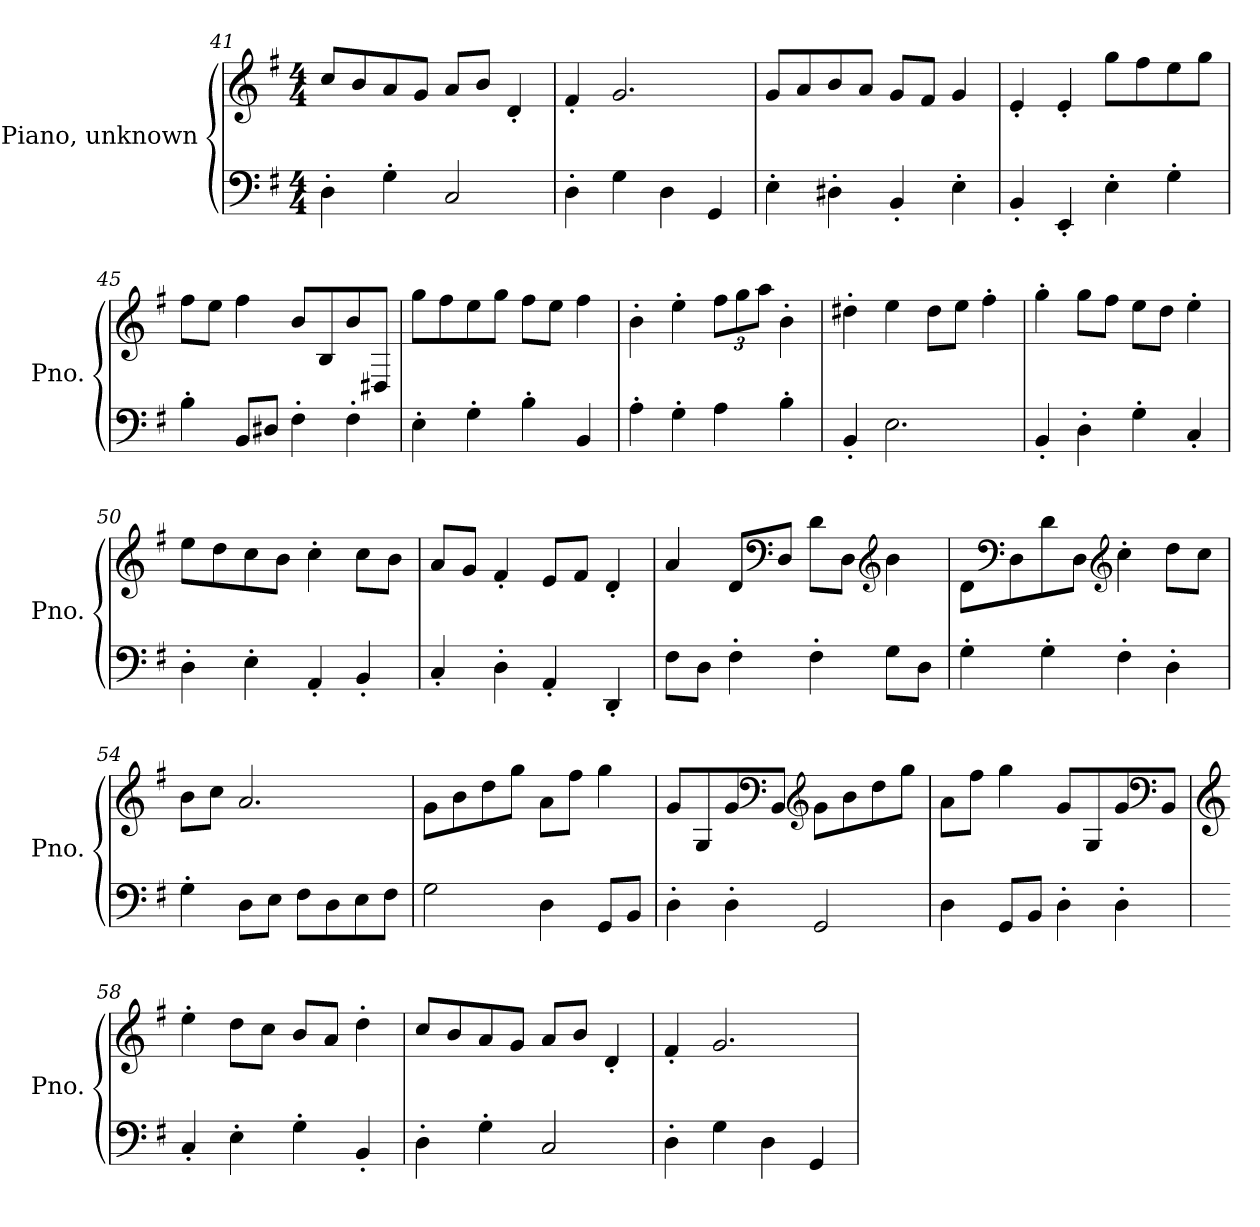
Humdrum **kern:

**kern	**kern
*part1	*part1
*staff2	*staff1
*I"Piano, unknown	*
*I'Pno.	*
*clefF4	*clefG2
*k[f#]	*k[f#]
*M4/4	*M4/4
=41	=41
4D'\	8cc/L
.	8b/
4G'\	8a/
.	8g/J
2C/	8a/L
.	8b/J
.	4d'/
=42	=42
4D'\	4f#'/
4G\	2.g/
4D\	.
4GG/	.
=43	=43
4E'\	8g/L
.	8a/
4D#X'\	8b/
.	8a/J
4BB'/	8g/L
.	8f#/J
4E'\	4g/
=44	=44
4BB'/	4e'/
4EE'/	4e'/
4E'\	8gg\L
.	8ff#\
4G'\	8ee\
.	8gg\J
=45	=45
4B'\	8ff#\L
.	8ee\J
8BB/L	4ff#\
8D#X/J	.
4F#'\	8b/L
.	8B/
4F#'\	8b/
.	8D#X/J
!!LO:LB:g=z
=46	=46
4E'\	8gg\L
.	8ff#\
4G'\	8ee\
.	8gg\J
4B'\	8ff#\L
.	8ee\J
4BB/	4ff#\
=47	=47
4A'\	4b'\
4G'\	4ee'\
*	*Xbrackettup
4A\	12ff#\L
.	12gg\
.	12aa\J
4B'\	4b'\
=48	=48
4BB'/	4dd#X'\
2.E\	4ee\
.	8dd#\L
.	8ee\J
.	4ff#'\
=49	=49
4BB'/	4gg'\
4D'\	8gg\L
.	8ff#\J
4G'\	8ee\L
.	8dd\J
4C'/	4ee'\
=50	=50
4D'\	8ee\L
.	8dd\
4E'\	8cc\
.	8b\J
4AA'/	4cc'\
4BB'/	8cc\L
.	8b\J
=51	=51
4C'/	8a/L
.	8g/J
4D'\	4f#'/
4AA'/	8e/L
.	8f#/J
4DD'/	4d'/
!!LO:LB:g=z
=52	=52
8F#\L	4a/
8D\J	.
4F#'\	8d/L
*	*clefF4
.	8D/J
4F#'\	8d\L
.	8D\J
*	*clefG2
8G\L	4b\
8D\J	.
=53	=53
4G'\	8d\L
*	*clefF4
.	8D\
4G'\	8d\
.	8D\J
*	*clefG2
4F#'\	4cc'\
4D'\	8dd\L
.	8cc\J
=54	=54
4G'\	8b\L
.	8cc\J
8D\L	2.a/
8E\J	.
8F#\L	.
8D\	.
8E\	.
8F#\J	.
=55	=55
2G\	8g\L
.	8b\
.	8dd\
.	8gg\J
4D\	8a\L
.	8ff#\J
8GG/L	4gg\
8BB/J	.
!!LO:LB:g=z
=56	=56
4D'\	8g/L
.	8G/
4D'\	8g/
*	*clefF4
.	8BB/J
*	*clefG2
2GG/	8g\L
.	8b\
.	8dd\
.	8gg\J
=57	=57
4D\	8a\L
.	8ff#\J
8GG/L	4gg\
8BB/J	.
4D'\	8g/L
.	8G/
4D'\	8g/
*	*clefF4
.	8BB/J
=58	=58
*	*clefG2
4C'/	4ee'\
4E'\	8dd\L
.	8cc\J
4G'\	8b/L
.	8a/J
4BB'/	4dd'\
=59	=59
4D'\	8cc/L
.	8b/
4G'\	8a/
.	8g/J
2C/	8a/L
.	8b/J
.	4d'/
=60	=60
4D'\	4f#'/
4G\	2.g/
4D\	.
4GG/	.
=	=
*-	*-
